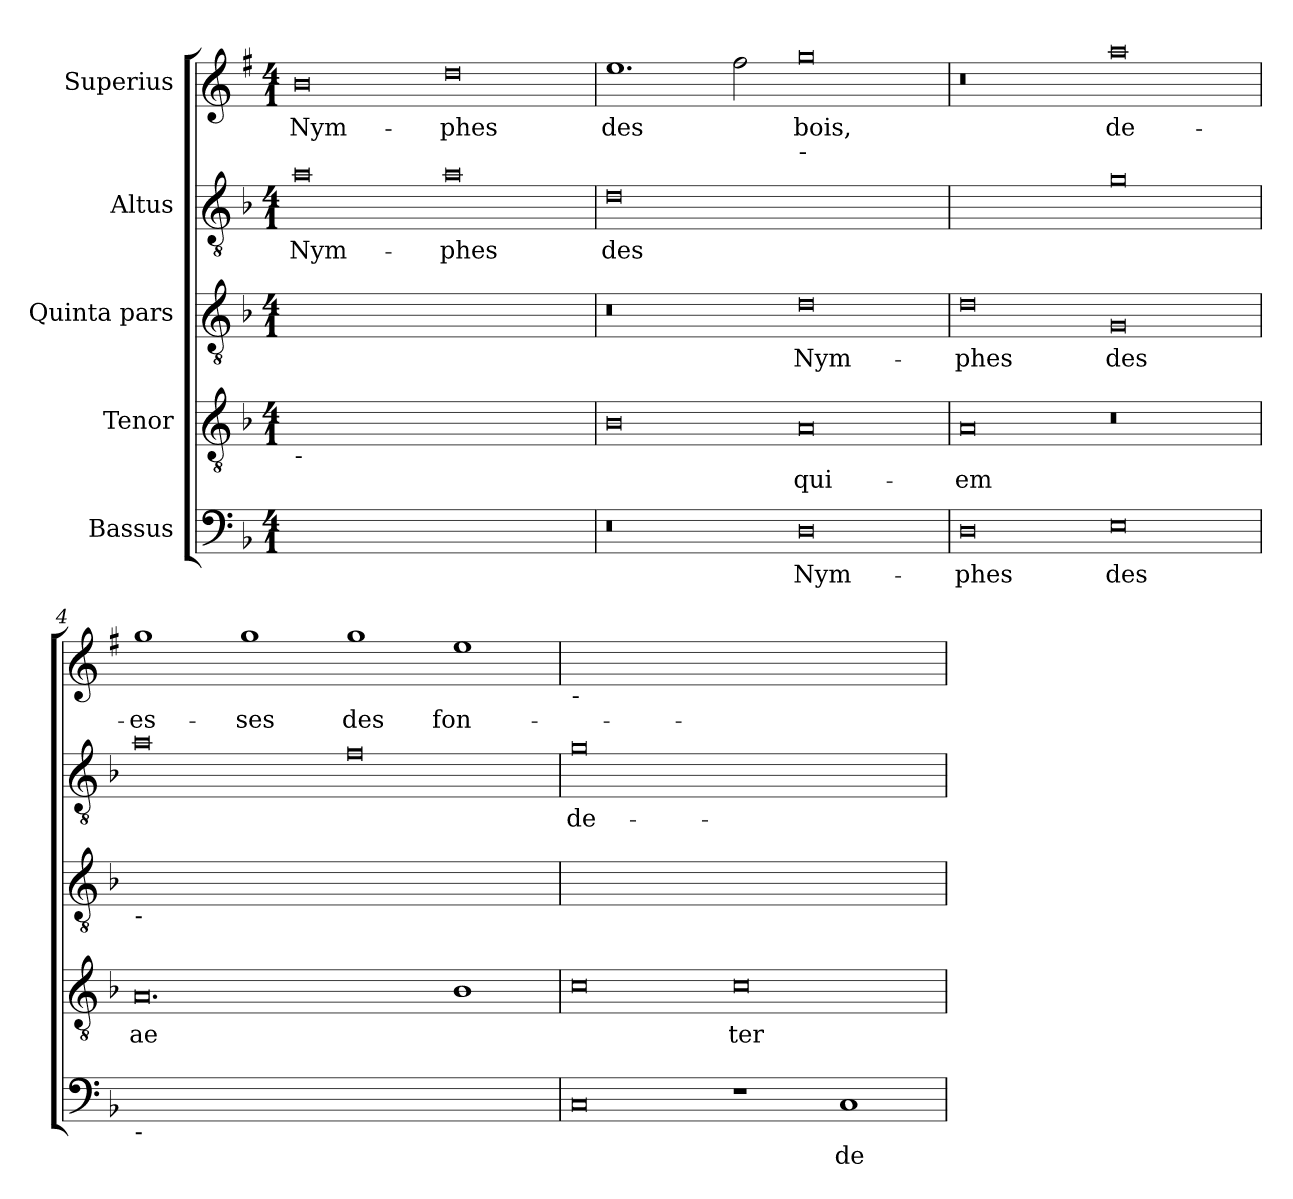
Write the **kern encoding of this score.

**kern	**text	**kern	**text	**kern	**text	**kern	**text	**kern	**text
*part5	*part5	*part4	*part4	*part3	*part3	*part2	*part2	*part1	*part1
*staff5	*staff5	*staff4	*staff4	*staff3	*staff3	*staff2	*staff2	*staff1	*staff1
*I"Bassus	*	*I"Tenor	*	*I"Quinta pars	*	*I"Altus	*	*I"Superius	*
*clefF4	*	*clefGv2	*	*clefGv2	*	*clefGv2	*	*clefG2	*
*	*	*	*	*	*	*	*	*ITrd1c2	*
*k[b-]	*	*k[b-]	*	*k[b-]	*	*k[b-]	*	*k[b-]	*
*F:	*	*F:	*	*F:	*	*F:	*	*F:	*
*M4/1	*	*M4/1	*	*M4/1	*	*M4/1	*	*M4/1	*
=1	=1	=1	=1	=1	=1	=1	=1	=1	=1
!	!	!LO:TX:b:t=-	!	!	!	!	!	!	!
!	!	!	!LO:LY:b	!	!	!	!LO:LY:b	!	!LO:LY:b
00ryy	.	[0Ayy	Re	00ryy	.	0a	Nym-	0a	Nym-
!	!	!	!	!	!	!	!LO:LY:b	!	!LO:LY:b
.	.	0Ayy]	.	.	.	0a	-phes	0cc	-phes
=2	=2	=2	=2	=2	=2	=2	=2	=2	=2
!	!	!	!	!	!	!	!LO:LY:b	!	!LO:LY:b
0r	.	0B-	.	0r	.	0d	des	1.dd	des
.	.	.	.	.	.	.	.	2ee	.
!	!	!	!	!	!	!LO:TX:a:t=-	!	!	!
!	!LO:LY:b	!	!LO:LY:b	!	!LO:LY:b	!	!LO:LY:b	!	!LO:LY:b
0D	Nym-	0A	qui-	0d	Nym-	[0ayy	bois,	0ff	bois,
=3	=3	=3	=3	=3	=3	=3	=3	=3	=3
!	!LO:LY:b	!	!LO:LY:b	!	!LO:LY:b	!	!	!	!
0D	-phes	0A	-em	0d	-phes	0ayy]	.	0r	.
!	!LO:LY:b	!	!	!	!LO:LY:b	!	!	!	!LO:LY:b
0E	des	0r	.	0G	des	0g	.	0gg	de-
=4	=4	=4	=4	=4	=4	=4	=4	=4	=4
!	!	!	!	!LO:TX:b:t=-	!	!	!	!	!
!LO:TX:b:t=-	!	!	!	!	!	!	!	!	!
!	!LO:LY:b	!	!LO:LY:b	!	!LO:LY:b	!	!	!	!LO:LY:b
[0Dyy	bois,	0.A	ae	[0dyy	bois,	0a	.	1ff	-es-
!	!	!	!	!	!	!	!	!	!LO:LY:b
.	.	.	.	.	.	.	.	1ff	-ses
!	!	!	!	!	!	!	!	!	!LO:LY:b
0Dyy]	.	.	.	0dyy]	.	0f	.	1ff	des
!	!	!	!	!	!	!	!	!	!LO:LY:b
.	.	1B-	.	.	.	.	.	1dd	fon-
=5	=5	=5	=5	=5	=5	=5	=5	=5	=5
!	!	!	!	!	!	!	!	!LO:TX:b:t=-	!
!	!	!	!	!	!	!	!LO:LY:b	!	!LO:LY:b
0C	.	0c	.	00ryy	.	0g	de-	[0eeyy	-tai
!	!	!	!LO:LY:b	!	!	!	!LO:LY:b	!	!
1r	.	0c	ter	.	.	[0gyy	-es	0eeyy]	.
!	!LO:LY:b	!	!	!	!	!	!	!	!
1C	de-	.	.	.	.	.	.	.	.
=	=	=	=	=	=	=	=	=	=
*-	*-	*-	*-	*-	*-	*-	*-	*-	*-
